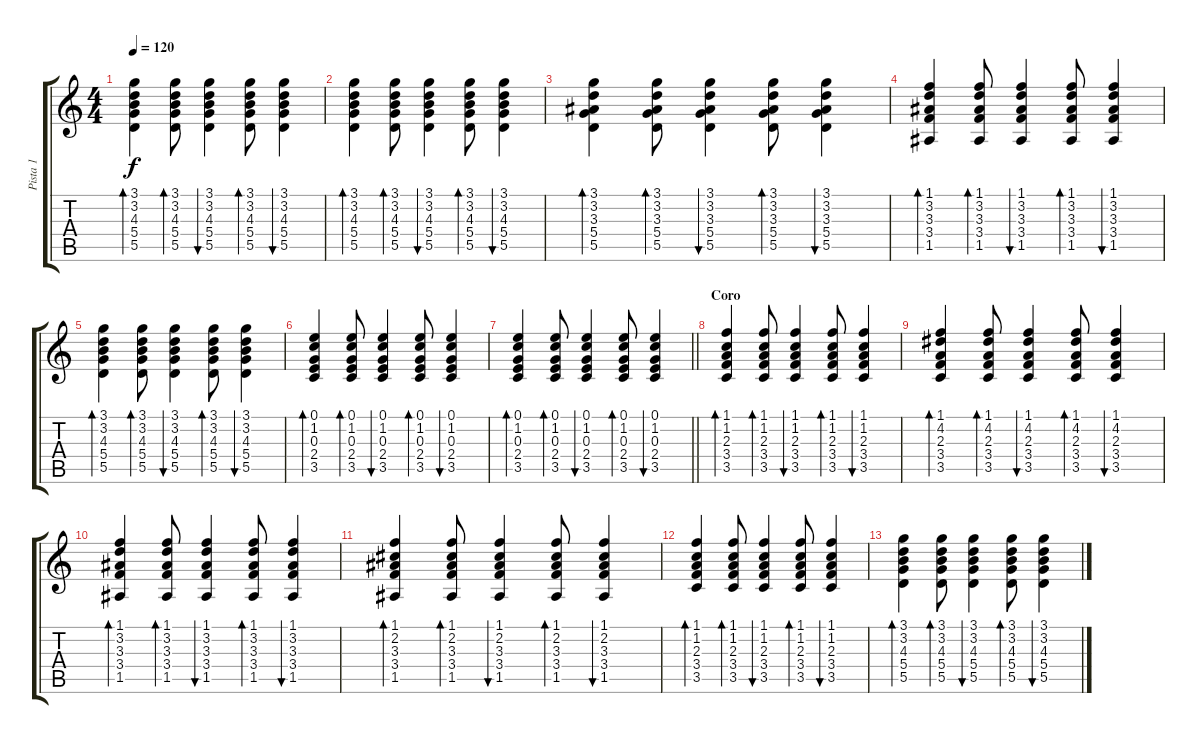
\track ("Pista 1" "Pista 1") {instrument acousticguitarnylon}
\staff {score tabs}
\tuning (E4 B3 G3 D3 A2 E2) {hide}
\ts (4 4)
\tempo 120
\clef g2
\ks c
(3.1 3.2 4.3 5.4 5.5).4{bd 60 dy f} (3.1 3.2 4.3 5.4 5.5).8{bd 60} (3.1 3.2 4.3 5.4 5.5).4{bu 60} (3.1 3.2 4.3 5.4 5.5).8{bd 60} (3.1 3.2 4.3 5.4 5.5).4{bu 60} |
(3.1 3.2 4.3 5.4 5.5).4{bd 60} (3.1 3.2 4.3 5.4 5.5).8{bd 60} (3.1 3.2 4.3 5.4 5.5).4{bu 60} (3.1 3.2 4.3 5.4 5.5).8{bd 60} (3.1 3.2 4.3 5.4 5.5).4{bu 60} |
(3.1 3.2 3.3 5.4 5.5).4{bd 60} (3.1 3.2 3.3 5.4 5.5).8{bd 60} (3.1 3.2 3.3 5.4 5.5).4{bu 60} (3.1 3.2 3.3 5.4 5.5).8{bd 60} (3.1 3.2 3.3 5.4 5.5).4{bu 60} |
(1.1 3.2 3.3 3.4 1.5).4{bd 60} (1.1 3.2 3.3 3.4 1.5).8{bd 60} (1.1 3.2 3.3 3.4 1.5).4{bu 60} (1.1 3.2 3.3 3.4 1.5).8{bd 60} (1.1 3.2 3.3 3.4 1.5).4{bu 60} |
(3.1 3.2 4.3 5.4 5.5).4{bd 60} (3.1 3.2 4.3 5.4 5.5).8{bd 60} (3.1 3.2 4.3 5.4 5.5).4{bu 60} (3.1 3.2 4.3 5.4 5.5).8{bd 60} (3.1 3.2 4.3 5.4 5.5).4{bu 60} |
(0.1 1.2 0.3 2.4 3.5).4{bd 60} (0.1 1.2 0.3 2.4 3.5).8{bd 60} (0.1 1.2 0.3 2.4 3.5).4{bu 60} (0.1 1.2 0.3 2.4 3.5).8{bd 60} (0.1 1.2 0.3 2.4 3.5).4{bu 60} |
\barLineRight lightlight
(0.1 1.2 0.3 2.4 3.5).4{bd 60} (0.1 1.2 0.3 2.4 3.5).8{bd 60} (0.1 1.2 0.3 2.4 3.5).4{bu 60} (0.1 1.2 0.3 2.4 3.5).8{bd 60} (0.1 1.2 0.3 2.4 3.5).4{bu 60} |
\section ("" "Coro")
(1.1 1.2 2.3 3.4 3.5).4{bd 60} (1.1 1.2 2.3 3.4 3.5).8{bd 60} (1.1 1.2 2.3 3.4 3.5).4{bu 60} (1.1 1.2 2.3 3.4 3.5).8{bd 60} (1.1 1.2 2.3 3.4 3.5).4{bu 60} |
(1.1 4.2 2.3 3.4 3.5).4{bd 60} (1.1 4.2 2.3 3.4 3.5).8{bd 60} (1.1 4.2 2.3 3.4 3.5).4{bu 60} (1.1 4.2 2.3 3.4 3.5).8{bd 60} (1.1 4.2 2.3 3.4 3.5).4{bu 60} |
(1.1 3.2 3.3 3.4 1.5).4{bd 60} (1.1 3.2 3.3 3.4 1.5).8{bd 60} (1.1 3.2 3.3 3.4 1.5).4{bu 60} (1.1 3.2 3.3 3.4 1.5).8{bd 60} (1.1 3.2 3.3 3.4 1.5).4{bu 60} |
(1.1 2.2 3.3 3.4 1.5).4{bd 60} (1.1 2.2 3.3 3.4 1.5).8{bd 60} (1.1 2.2 3.3 3.4 1.5).4{bu 60} (1.1 2.2 3.3 3.4 1.5).8{bd 60} (1.1 2.2 3.3 3.4 1.5).4{bu 60} |
(1.1 1.2 2.3 3.4 3.5).4{bd 60} (1.1 1.2 2.3 3.4 3.5).8{bd 60} (1.1 1.2 2.3 3.4 3.5).4{bu 60} (1.1 1.2 2.3 3.4 3.5).8{bd 60} (1.1 1.2 2.3 3.4 3.5).4{bu 60} |
(3.1 3.2 4.3 5.4 5.5).4{bd 60} (3.1 3.2 4.3 5.4 5.5).8{bd 60} (3.1 3.2 4.3 5.4 5.5).4{bu 60} (3.1 3.2 4.3 5.4 5.5).8{bd 60} (3.1 3.2 4.3 5.4 5.5).4{bu 60}
